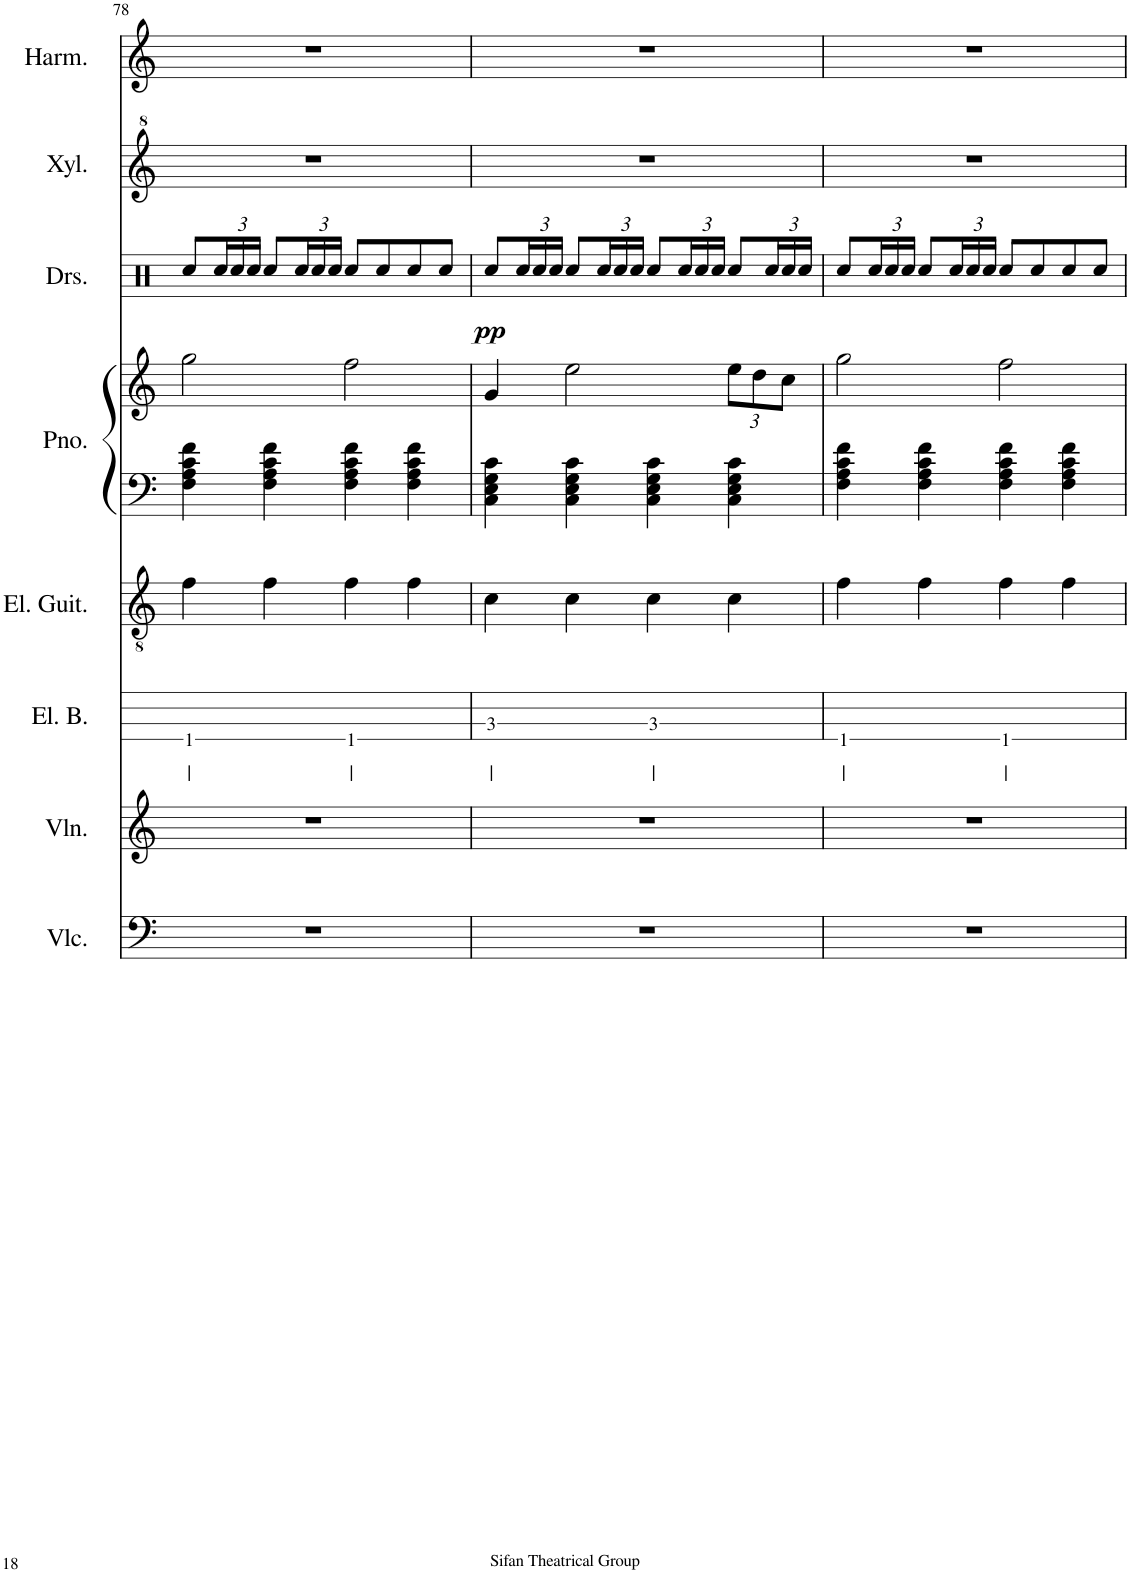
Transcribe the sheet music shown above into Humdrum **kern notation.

**kern	**kern	**kern	**kern	**kern	**kern	**kern	**dynam	**kern	**kern
*part8	*part7	*part6	*part5	*part4	*part4	*part3	*part3	*part2	*part1
*staff9	*staff8	*staff7	*staff6	*staff5	*staff4	*staff3	*staff3	*staff2	*staff1
*I"Violoncello	*I"Violin	*I"Electric Bass	*I"Electric Guitar	*I"Piano	*	*I"Drumset	*	*I"Xylophone	*I"Harmonica
*I'Vlc.	*I'Vln.	*I'El. B.	*I'El. Guit.	*I'Pno.	*	*I'Drs.	*	*I'Xyl.	*I'Harm.
!!LO:PB:g=z
*clefF4	*clefG2	*	*clefGv2	*clefF4	*clefG2	*clefX	*	*clefG^2	*clefG2
*k[]	*k[]	*k[]	*k[]	*k[]	*k[]	*k[]	*	*k[]	*k[]
*M4/4	*M4/4	*M4/4	*M4/4	*M4/4	*M4/4	*M4/4	*	*M4/4	*M4/4
=78	=78	=78	=78	=78	=78	=78	=78	=78	=78
1r	1r	2FFF\	4f\	4F\ 4A\ 4c\ 4f\	2gg\	8Rcc/L	.	1r	1r
*	*	*	*	*	*	*Xbrackettup	*	*	*
.	.	.	.	.	.	24Rcc/L	.	.	.
.	.	.	.	.	.	24Rcc/	.	.	.
.	.	.	.	.	.	24Rcc/JJ	.	.	.
.	.	.	4f\	4F\ 4A\ 4c\ 4f\	.	8Rcc/L	.	.	.
.	.	.	.	.	.	24Rcc/L	.	.	.
.	.	.	.	.	.	24Rcc/	.	.	.
.	.	.	.	.	.	24Rcc/JJ	.	.	.
.	.	2FFF\	4f\	4F\ 4A\ 4c\ 4f\	2ff\	8Rcc/L	.	.	.
.	.	.	.	.	.	8Rcc/	.	.	.
.	.	.	4f\	4F\ 4A\ 4c\ 4f\	.	8Rcc/	.	.	.
.	.	.	.	.	.	8Rcc/J	.	.	.
=79	=79	=79	=79	=79	=79	=79	=79	=79	=79
!	!	!	!	!	!	!	!LO:DY:b	!	!
1r	1r	2CC\	4c\	4C\ 4E\ 4G\ 4c\	4g/	8Rcc/L	pp	1r	1r
.	.	.	.	.	.	24Rcc/L	.	.	.
.	.	.	.	.	.	24Rcc/	.	.	.
.	.	.	.	.	.	24Rcc/JJ	.	.	.
.	.	.	4c\	4C\ 4E\ 4G\ 4c\	2ee\	8Rcc/L	.	.	.
.	.	.	.	.	.	24Rcc/L	.	.	.
.	.	.	.	.	.	24Rcc/	.	.	.
.	.	.	.	.	.	24Rcc/JJ	.	.	.
.	.	2CC\	4c\	4C\ 4E\ 4G\ 4c\	.	8Rcc/L	.	.	.
.	.	.	.	.	.	24Rcc/L	.	.	.
.	.	.	.	.	.	24Rcc/	.	.	.
.	.	.	.	.	.	24Rcc/JJ	.	.	.
*	*	*	*	*	*Xbrackettup	*	*	*	*
.	.	.	4c\	4C\ 4E\ 4G\ 4c\	12ee\L	8Rcc/L	.	.	.
.	.	.	.	.	12dd\	.	.	.	.
.	.	.	.	.	.	24Rcc/L	.	.	.
.	.	.	.	.	12cc\J	24Rcc/	.	.	.
.	.	.	.	.	.	24Rcc/JJ	.	.	.
=80	=80	=80	=80	=80	=80	=80	=80	=80	=80
1r	1r	2FFF\	4f\	4F\ 4A\ 4c\ 4f\	2gg\	8Rcc/L	.	1r	1r
.	.	.	.	.	.	24Rcc/L	.	.	.
.	.	.	.	.	.	24Rcc/	.	.	.
.	.	.	.	.	.	24Rcc/JJ	.	.	.
.	.	.	4f\	4F\ 4A\ 4c\ 4f\	.	8Rcc/L	.	.	.
.	.	.	.	.	.	24Rcc/L	.	.	.
.	.	.	.	.	.	24Rcc/	.	.	.
.	.	.	.	.	.	24Rcc/JJ	.	.	.
.	.	2FFF\	4f\	4F\ 4A\ 4c\ 4f\	2ff\	8Rcc/L	.	.	.
.	.	.	.	.	.	8Rcc/	.	.	.
.	.	.	4f\	4F\ 4A\ 4c\ 4f\	.	8Rcc/	.	.	.
.	.	.	.	.	.	8Rcc/J	.	.	.
=	=	=	=	=	=	=	=	=	=
*-	*-	*-	*-	*-	*-	*-	*-	*-	*-
